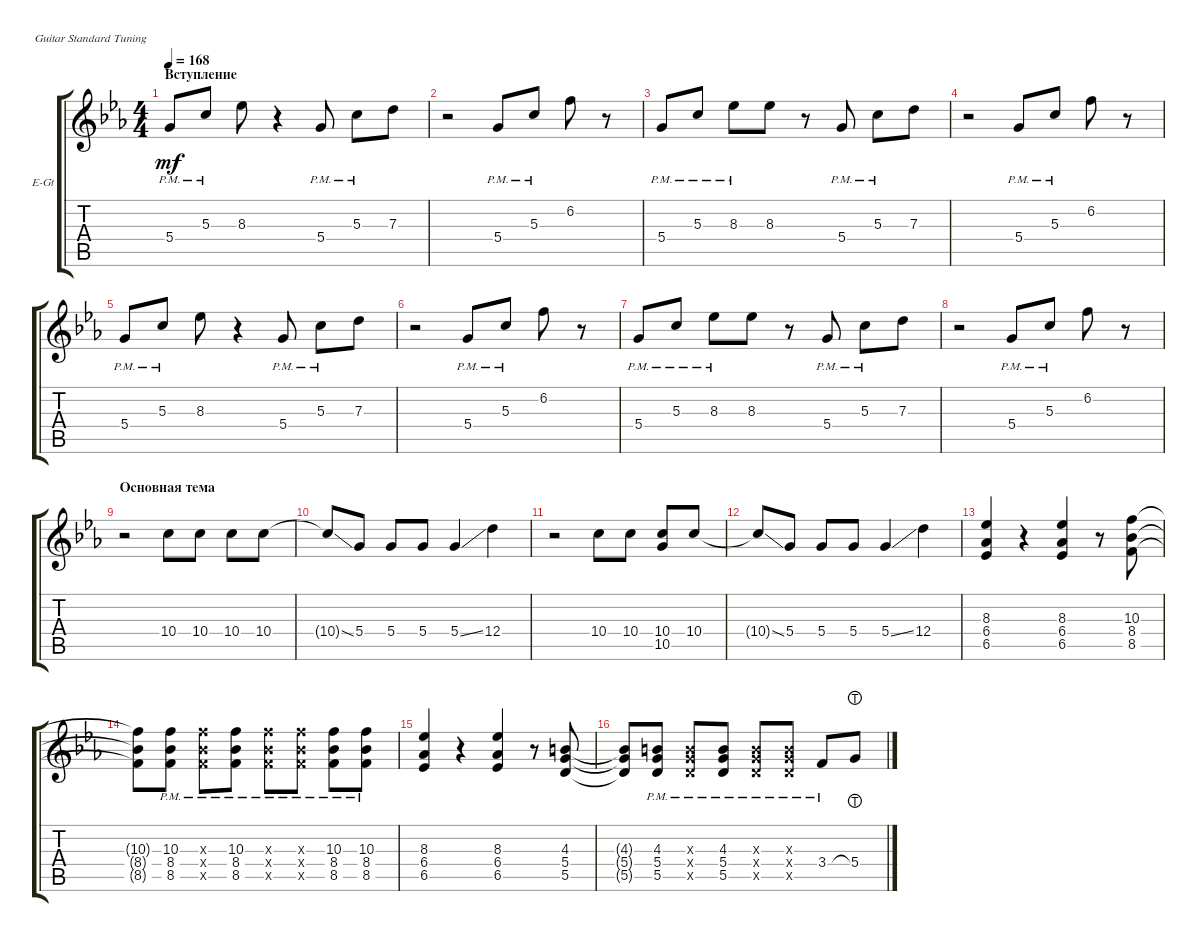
\defaultSystemsLayout 4
\bracketExtendMode groupsimilarinstruments
\firstSystemTrackNameOrientation horizontal
\otherSystemsTrackNameOrientation horizontal
\track ("Electric Guitar" "E-Gt") {instrument overdrivenguitar}
\staff {score tabs}
\tuning (E4 B3 G3 D3 A2 E2)
\ts (4 4)
\section ("" "Вступление")
\tempo 168
\clef g2
\scale
0.532567
\ks cminor
5.4{pm}.8{dy mf instrument overdrivenguitar} 5.3{pm}.8 8.3.8 r.4 5.4{pm}.8 5.3{pm}.8 7.3.8 |
\scale
0.233716 r.2 5.4{pm}.8 5.3{pm}.8 6.2.8 r.8 |
\scale
0.233716 5.4{pm}.8 5.3{pm}.8 8.3{pm}.8 8.3.8 r.8 5.4{pm}.8 5.3{pm}.8 7.3.8 |
\scale
0.333333 r.2 5.4{pm}.8 5.3{pm}.8 6.2.8 r.8 |
\scale
0.333333 5.4{pm}.8 5.3{pm}.8 8.3.8 r.4 5.4{pm}.8 5.3{pm}.8 7.3.8 |
\scale
0.333333 r.2 5.4{pm}.8 5.3{pm}.8 6.2.8 r.8 |
\scale
0.333333 5.4{pm}.8 5.3{pm}.8 8.3{pm}.8 8.3.8 r.8 5.4{pm}.8 5.3{pm}.8 7.3.8 |
\scale
0.333333 r.2 5.4{pm}.8 5.3{pm}.8 6.2.8 r.8 |
\section ("" "Основная тема")
\scale
0.333333 r.2 10.4.8 10.4.8 10.4.8 10.4.8 |
\scale
0.333333 10.4{ss t}.8 5.4.8 5.4.8 5.4.8 5.4{ss}.4 12.4.4 |
\scale
0.333333 r.2 10.4.8 10.4.8 (10.4 10.5).8 10.4.8 |
\scale
0.333333 10.4{ss t}.8 5.4.8 5.4.8 5.4.8 5.4{ss}.4 12.4.4 |
\scale
0.333333 (6.5 6.4 8.3).4 r.4 (6.5 6.4 8.3).4 r.8 (8.5 8.4 10.3).8 |
\scale
0.333333 (8.5{t} 8.4{t} 10.3{t}).8 (8.5{pm} 8.4{pm} 10.3{pm}).8 (8.5{pm x} 8.4{pm x} 10.3{pm x}).8 (8.5{pm} 8.4{pm} 10.3{pm}).8 (8.5{pm x} 8.4{pm x} 10.3{pm x}).8 (8.5{pm x} 8.4{pm x} 10.3{pm x}).8 (8.5{pm} 8.4{pm} 10.3{pm}).8 (8.5{pm} 8.4{pm} 10.3{pm}).8 |
\scale
0.333333 (6.5 6.4 8.3).4 r.4 (6.5 6.4 8.3).4 r.8 (5.5 5.4 4.3).8 |
\scale
0.333333 (5.5{t} 5.4{t} 4.3{t}).8 (5.5{pm} 5.4{pm} 4.3{pm}).8 (5.5{pm x} 5.4{pm x} 4.3{pm x}).8 (5.5{pm} 5.4{pm} 4.3{pm}).8 (5.5{pm x} 5.4{pm x} 4.3{pm x}).8 (5.5{pm x} 5.4{pm x} 4.3{pm x}).8 3.4{pm}.8 5.4{lht}.8
